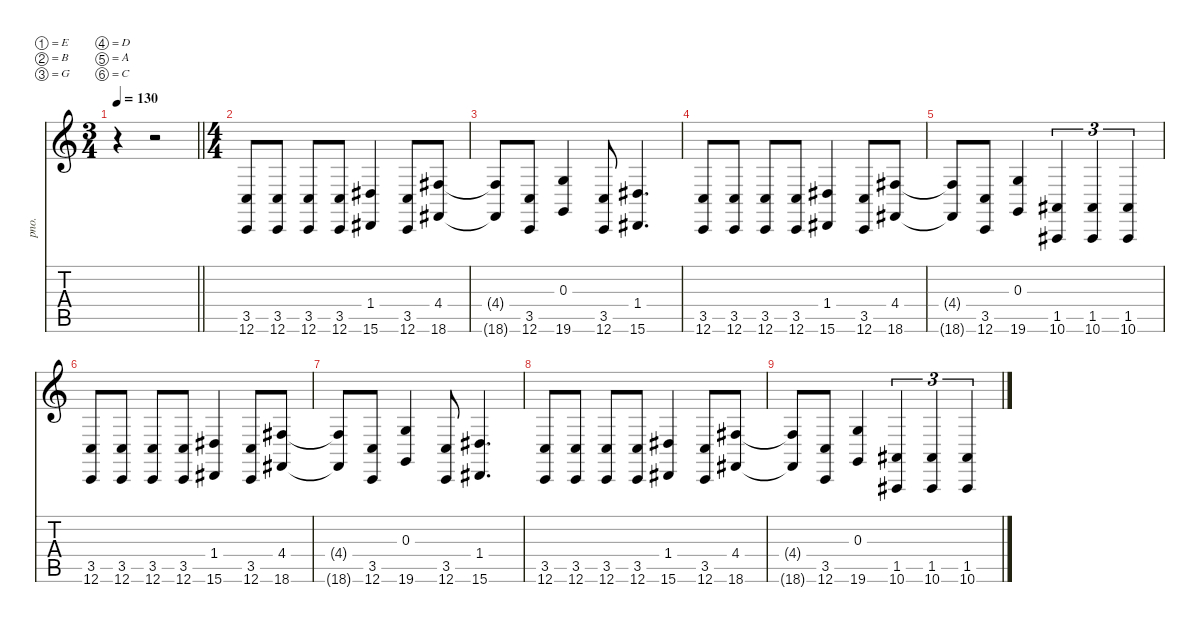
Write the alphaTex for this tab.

\defaultSystemsLayout 4
\hideDynamics
\bracketExtendMode nobrackets
\track ("Reney" "pno.") {mute instrument brightacousticpiano}
\staff {score tabs}
\tuning (E4 B3 G3 D3 A2 C1)
\ts (3 4)
\tempo 130
\clef g2
\barLineRight lightlight
\ks c
r.4{dy f} r.2 |
\ts (4 4)
\beaming (8 2 2 2 2)
(3.5 12.6).8 (3.5 12.6).8 (3.5 12.6).8 (3.5 12.6).8 (1.4{acc #} 15.6{acc #}).4 (3.5 12.6).8 (4.4{acc #} 18.6{acc #}).8 |
(4.4{t acc #} 18.6{t acc #}).8 (3.5 12.6).8 (0.3 19.6).4 (3.5 12.6).8 (1.4{acc #} 15.6{acc #}).4{d} |
(3.5 12.6).8 (3.5 12.6).8 (3.5 12.6).8 (3.5 12.6).8 (1.4{acc #} 15.6{acc #}).4 (3.5 12.6).8 (4.4{acc #} 18.6{acc #}).8 |
(4.4{t acc #} 18.6{t acc #}).8 (3.5 12.6).8 (0.3 19.6).4 (1.5{acc #} 10.6{acc #}).4{tu (3 2)} (1.5{acc #} 10.6{acc #}).4{tu (3 2)} (1.5{acc #} 10.6{acc #}).4{tu (3 2)} |
(3.5 12.6).8 (3.5 12.6).8 (3.5 12.6).8 (3.5 12.6).8 (1.4{acc #} 15.6{acc #}).4 (3.5 12.6).8 (4.4{acc #} 18.6{acc #}).8 |
(4.4{t acc #} 18.6{t acc #}).8 (3.5 12.6).8 (0.3 19.6).4 (3.5 12.6).8 (1.4{acc #} 15.6{acc #}).4{d} |
(3.5 12.6).8 (3.5 12.6).8 (3.5 12.6).8 (3.5 12.6).8 (1.4{acc #} 15.6{acc #}).4 (3.5 12.6).8 (4.4{acc #} 18.6{acc #}).8 |
(4.4{t acc #} 18.6{t acc #}).8 (3.5 12.6).8 (0.3 19.6).4 (1.5{acc #} 10.6{acc #}).4{tu (3 2)} (1.5{acc #} 10.6{acc #}).4{tu (3 2)} (1.5{acc #} 10.6{acc #}).4{tu (3 2)}
